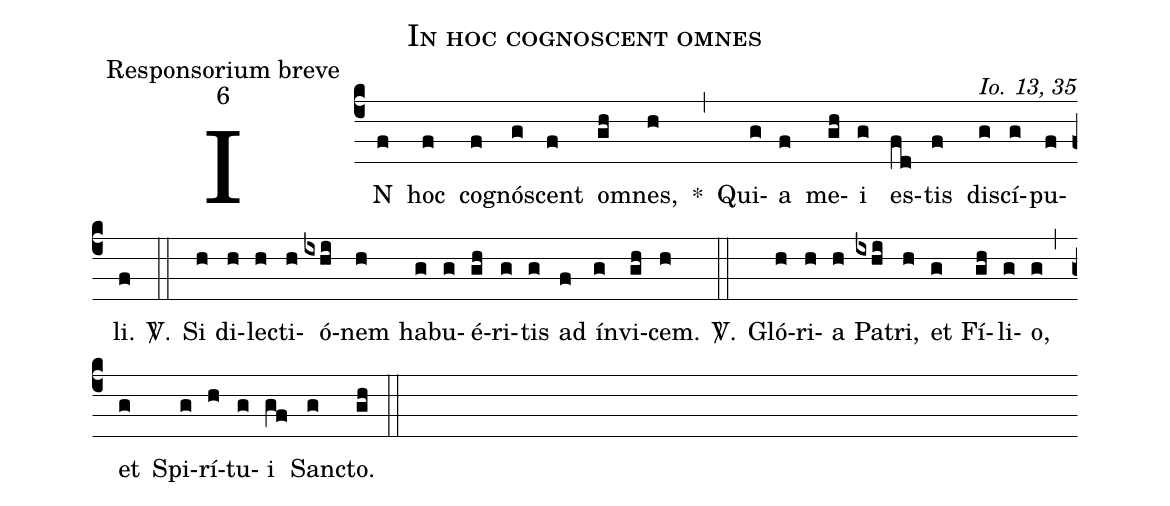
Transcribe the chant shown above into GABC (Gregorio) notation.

name:In hoc cognoscent omnes;
office-part:Responsorium breve;
mode:6;
commentary:Io. 13, 35;
%%
(c4)
IN(f) hoc(f) co(f)gnó(g)scent(f) om(gh)nes,(h) *(,)
Qui(g)a(f) me(gh)i(g) es(fd)tis(f) di(g)scí(g)pu(f)li.(f) <sp>V/</sp>.(::)
Si(h) di(h)lec(h)ti(h)ó(ixhi)nem(h) ha(g)bu(g)é(gh)ri(g)tis(g) ad(f) ín(g)vi(gh)cem.(h) <sp>V/</sp>.(::)
Gló(h)ri(h)a(h) Pa(ixhi)tri,(h) et(g) Fí(gh)li(g)o,(g) (,)
et(g) Spi(g)rí(h)tu(g)i(gf) Sanc(g)to.(gh) (::)
